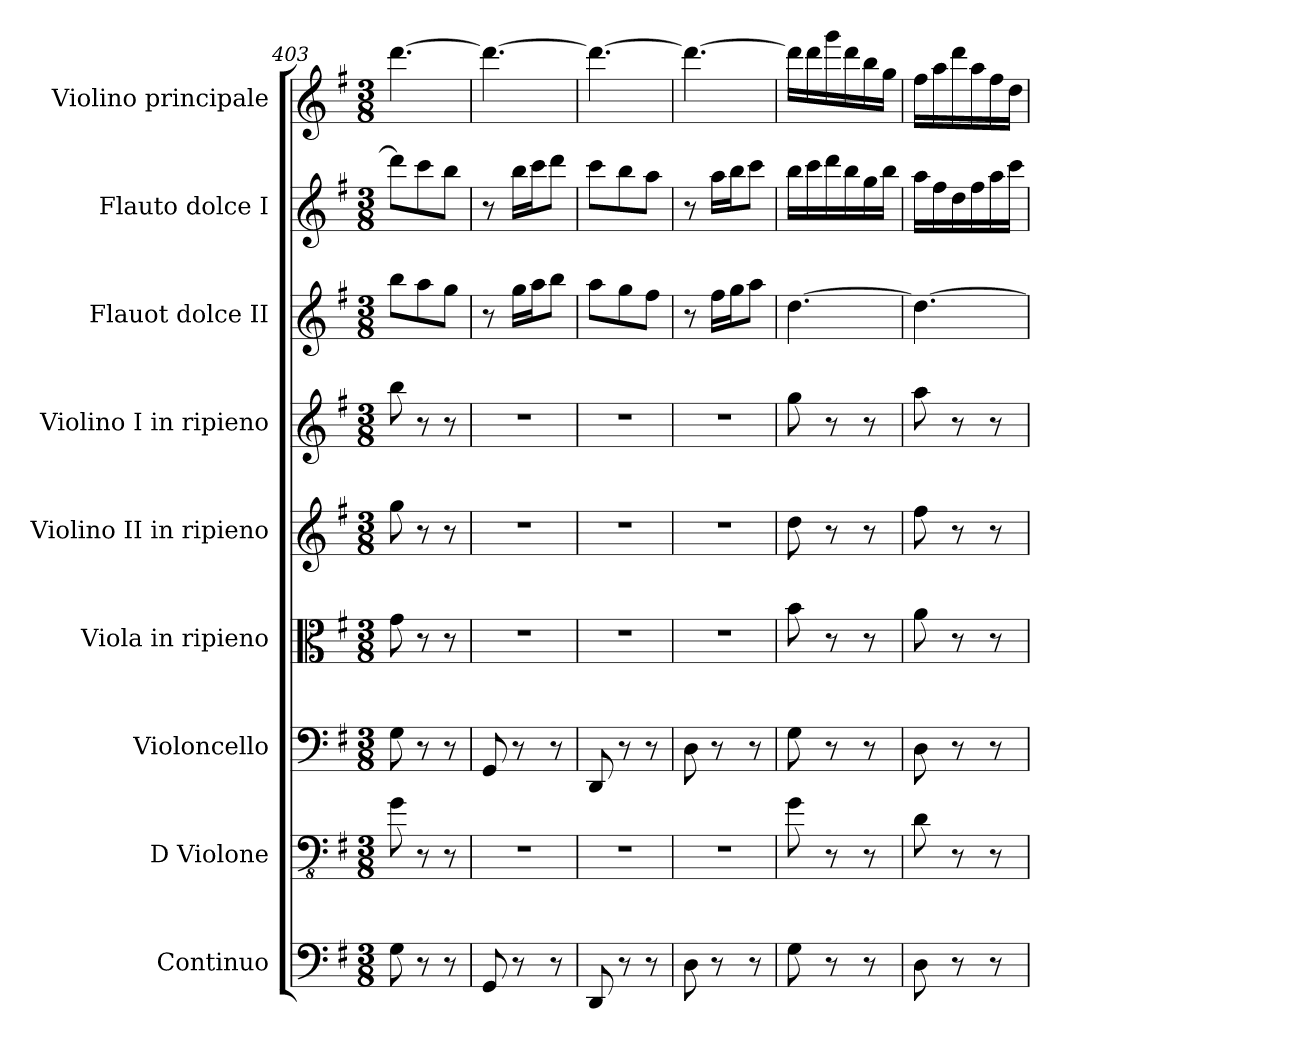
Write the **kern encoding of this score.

**kern	**kern	**kern	**kern	**kern	**kern	**kern	**kern	**kern
*part9	*part8	*part7	*part6	*part5	*part4	*part3	*part2	*part1
*staff9	*staff8	*staff7	*staff6	*staff5	*staff4	*staff3	*staff2	*staff1
*I"Continuo	*I"D Violone	*I"Violoncello	*I"Viola in ripieno	*I"Violino II in ripieno	*I"Violino I in ripieno	*I"Flauot dolce II	*I"Flauto dolce I	*I"Violino principale
*I'Cont.	*I'D Vne.	*I'Vc.	*I'Vla.	*I'Vln. II	*I'Vln. I	*I'Fl. II	*I'Fl. I	*I'Vln. p.
*clefF4	*clefFv4	*clefF4	*clefC3	*clefG2	*clefG2	*clefG2	*clefG2	*clefG2
*	*ITrd7c12	*	*	*	*	*	*	*
*k[f#]	*k[f#]	*k[f#]	*k[f#]	*k[f#]	*k[f#]	*k[f#]	*k[f#]	*k[f#]
*M3/8	*M3/8	*M3/8	*M3/8	*M3/8	*M3/8	*M3/8	*M3/8	*M3/8
=403	=403	=403	=403	=403	=403	=403	=403	=403
8G\	8GG\	8G\	8g\	8gg\	8bb\	8bb\L	8ddd\L]	[4.ddd\
8r	8r	8r	8r	8r	8r	8aa\	8ccc\	.
8r	8r	8r	8r	8r	8r	8gg\J	8bb\J	.
=404	=404	=404	=404	=404	=404	=404	=404	=404
8GG/	4.r	8GG/	4.r	4.r	4.r	8r	8r	4.ddd\_
8r	.	8r	.	.	.	16gg\LL	16bb\LL	.
.	.	.	.	.	.	16aa\J	16ccc\J	.
8r	.	8r	.	.	.	8bb\J	8ddd\J	.
=405	=405	=405	=405	=405	=405	=405	=405	=405
8DD/	4.r	8DD/	4.r	4.r	4.r	8aa\L	8ccc\L	4.ddd\_
8r	.	8r	.	.	.	8gg\	8bb\	.
8r	.	8r	.	.	.	8ff#\J	8aa\J	.
=406	=406	=406	=406	=406	=406	=406	=406	=406
8D\	4.r	8D\	4.r	4.r	4.r	8r	8r	4.ddd\_
8r	.	8r	.	.	.	16ff#\LL	16aa\LL	.
.	.	.	.	.	.	16gg\J	16bb\J	.
8r	.	8r	.	.	.	8aa\J	8ccc\J	.
=407	=407	=407	=407	=407	=407	=407	=407	=407
8G\	8GG\	8G\	8b\	8dd\	8gg\	[4.dd\	16bb\LL	16ddd\LL]
.	.	.	.	.	.	.	16ccc\	16ddd\
8r	8r	8r	8r	8r	8r	.	16ddd\	16ggg\
.	.	.	.	.	.	.	16bb\	16ddd\
8r	8r	8r	8r	8r	8r	.	16gg\	16bb\
.	.	.	.	.	.	.	16bb\JJ	16gg\JJ
!!LO:PB:g=z
=408	=408	=408	=408	=408	=408	=408	=408	=408
8D\	8DD\	8D\	8a\	8ff#\	8aa\	4.dd\_	16aa\LL	16ff#\LL
.	.	.	.	.	.	.	16ff#\	16aa\
8r	8r	8r	8r	8r	8r	.	16dd\	16ddd\
.	.	.	.	.	.	.	16ff#\	16aa\
8r	8r	8r	8r	8r	8r	.	16aa\	16ff#\
.	.	.	.	.	.	.	16ccc\JJ	16dd\JJ
=	=	=	=	=	=	=	=	=
*-	*-	*-	*-	*-	*-	*-	*-	*-
